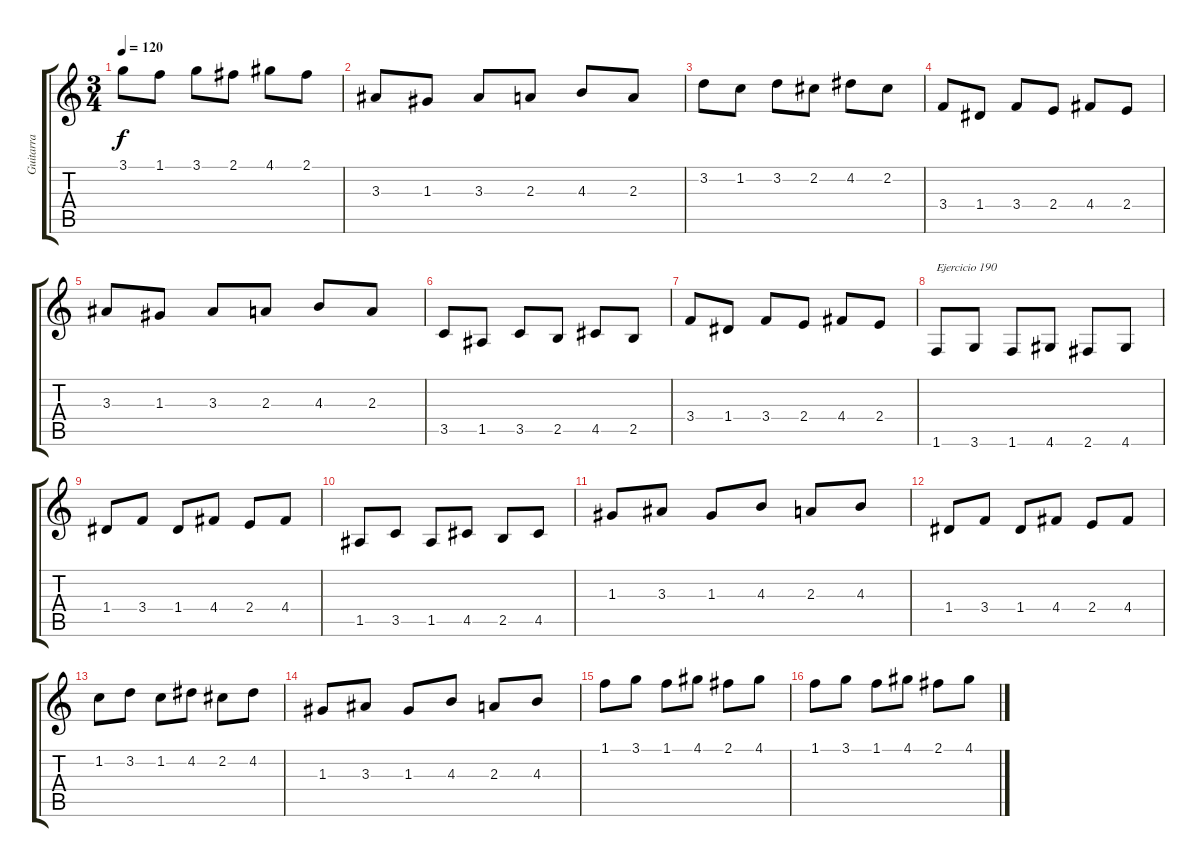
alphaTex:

\track ("Guitarra " "Guitarra ") {instrument acousticguitarnylon}
\staff {score tabs}
\tuning (E4 B3 G3 D3 A2 E2) {hide}
\ts (3 4)
\tempo 120
\clef g2
\ks c
3.1.8{dy f} 1.1.8 3.1.8 2.1.8 4.1.8 2.1.8 |
3.3.8 1.3.8 3.3.8 2.3.8 4.3.8 2.3.8 |
3.2.8 1.2.8 3.2.8 2.2.8 4.2.8 2.2.8 |
3.4.8 1.4.8 3.4.8 2.4.8 4.4.8 2.4.8 |
3.3.8 1.3.8 3.3.8 2.3.8 4.3.8 2.3.8 |
3.5.8 1.5.8 3.5.8 2.5.8 4.5.8 2.5.8 |
3.4.8 1.4.8 3.4.8 2.4.8 4.4.8 2.4.8 |
1.6.8{txt "Ejercicio 190"} 3.6.8 1.6.8 4.6.8 2.6.8 4.6.8 |
1.4.8 3.4.8 1.4.8 4.4.8 2.4.8 4.4.8 |
1.5.8 3.5.8 1.5.8 4.5.8 2.5.8 4.5.8 |
1.3.8 3.3.8 1.3.8 4.3.8 2.3.8 4.3.8 |
1.4.8 3.4.8 1.4.8 4.4.8 2.4.8 4.4.8 |
1.2.8 3.2.8 1.2.8 4.2.8 2.2.8 4.2.8 |
1.3.8 3.3.8 1.3.8 4.3.8 2.3.8 4.3.8 |
1.1.8 3.1.8 1.1.8 4.1.8 2.1.8 4.1.8 |
1.1.8 3.1.8 1.1.8 4.1.8 2.1.8 4.1.8
